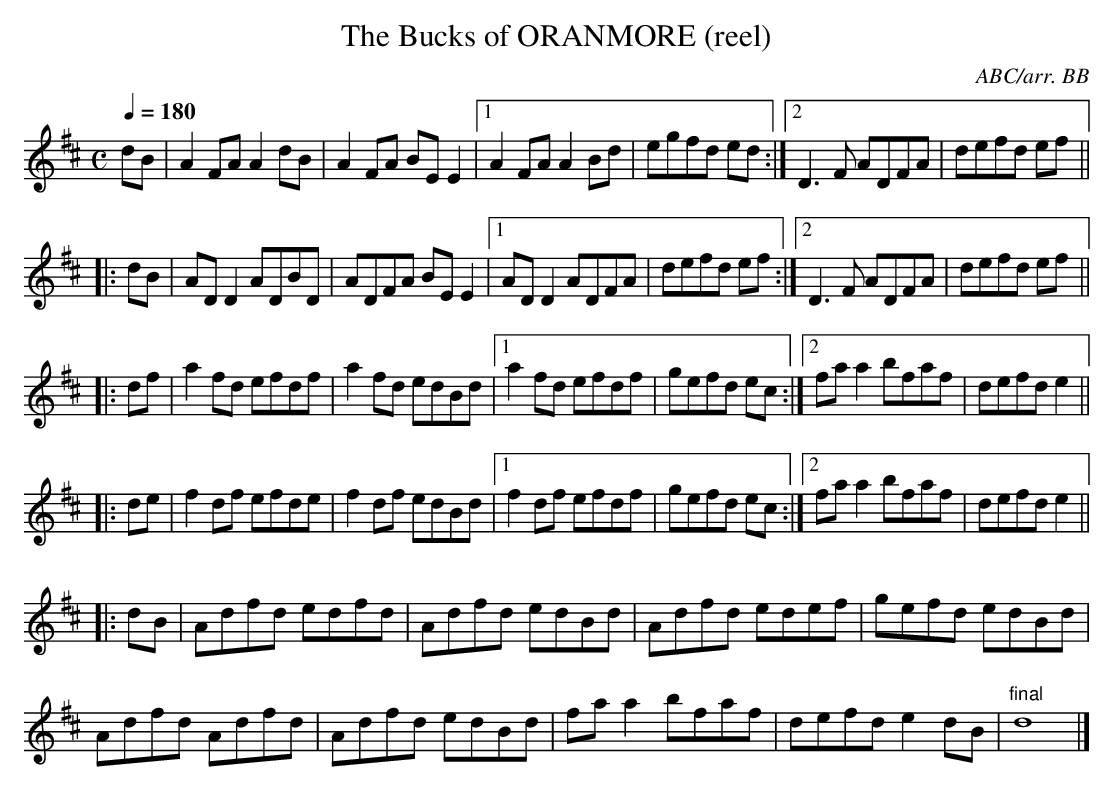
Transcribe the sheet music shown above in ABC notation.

X:1
T:Bucks of ORANMORE (reel), The
C:ABC/arr. BB
M:C
L:1/8
Q:1/4=180
K:D
dB|A2FA A2dB|A2FA BEE2|1 A2FA A2Bd|egfd ed :|\
[2 D3F ADFA|defd ef||
|:dB|ADD2 ADBD|ADFA BEE2|1 ADD2 ADFA|defd ef :|\
[2 D3F ADFA|defd ef||
|:df|a2fd efdf|a2fd edBd|1 a2fd efdf|gefd ec :|\
[2 faa2 bfaf|defd e2 ||
|:de|f2df efde|f2df edBd|1 f2df efdf|gefd ec :|\
[2 faa2 bfaf|defd e2 ||
|:dB|Adfd edfd|Adfd edBd|Adfd edef|gefd edBd|
Adfd Adfd|Adfd edBd|faa2 bfaf|defd e2dB |"final"d8|]
